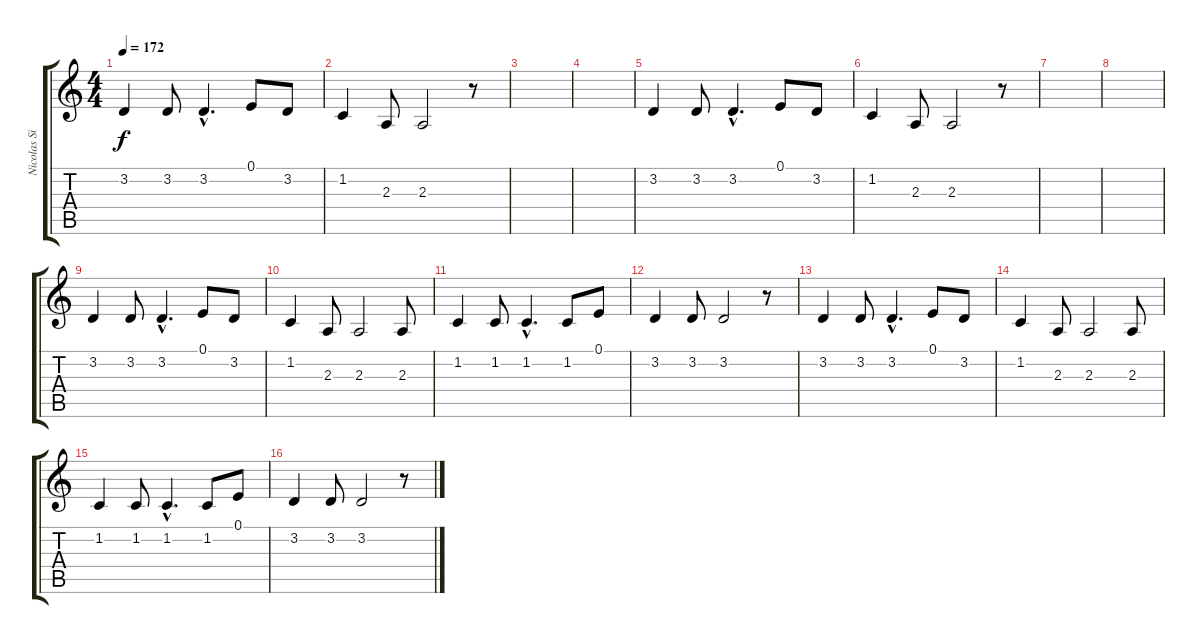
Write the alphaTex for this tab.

\track ("Nicolas Sirkis" "Nicolas Si") {instrument lead6voice}
\staff {score tabs}
\tuning (E4 B3 G3 D3 A2 E2) {hide}
\ts (4 4)
\tempo 172
\clef g2
\ks c
3.2.4{dy f} 3.2.8 3.2{hac}.4{d} 0.1.8 3.2.8 |
1.2.4 2.3.8 2.3.2 r.8 |
|
|
3.2.4 3.2.8 3.2{hac}.4{d} 0.1.8 3.2.8 |
1.2.4 2.3.8 2.3.2 r.8 |
|
|
3.2.4 3.2.8 3.2{hac}.4{d} 0.1.8 3.2.8 |
1.2.4 2.3.8 2.3.2 2.3.8 |
1.2.4 1.2.8 1.2{hac}.4{d} 1.2.8 0.1.8 |
3.2.4 3.2.8 3.2.2 r.8 |
3.2.4 3.2.8 3.2{hac}.4{d} 0.1.8 3.2.8 |
1.2.4 2.3.8 2.3.2 2.3.8 |
1.2.4 1.2.8 1.2{hac}.4{d} 1.2.8 0.1.8 |
3.2.4 3.2.8 3.2.2 r.8
